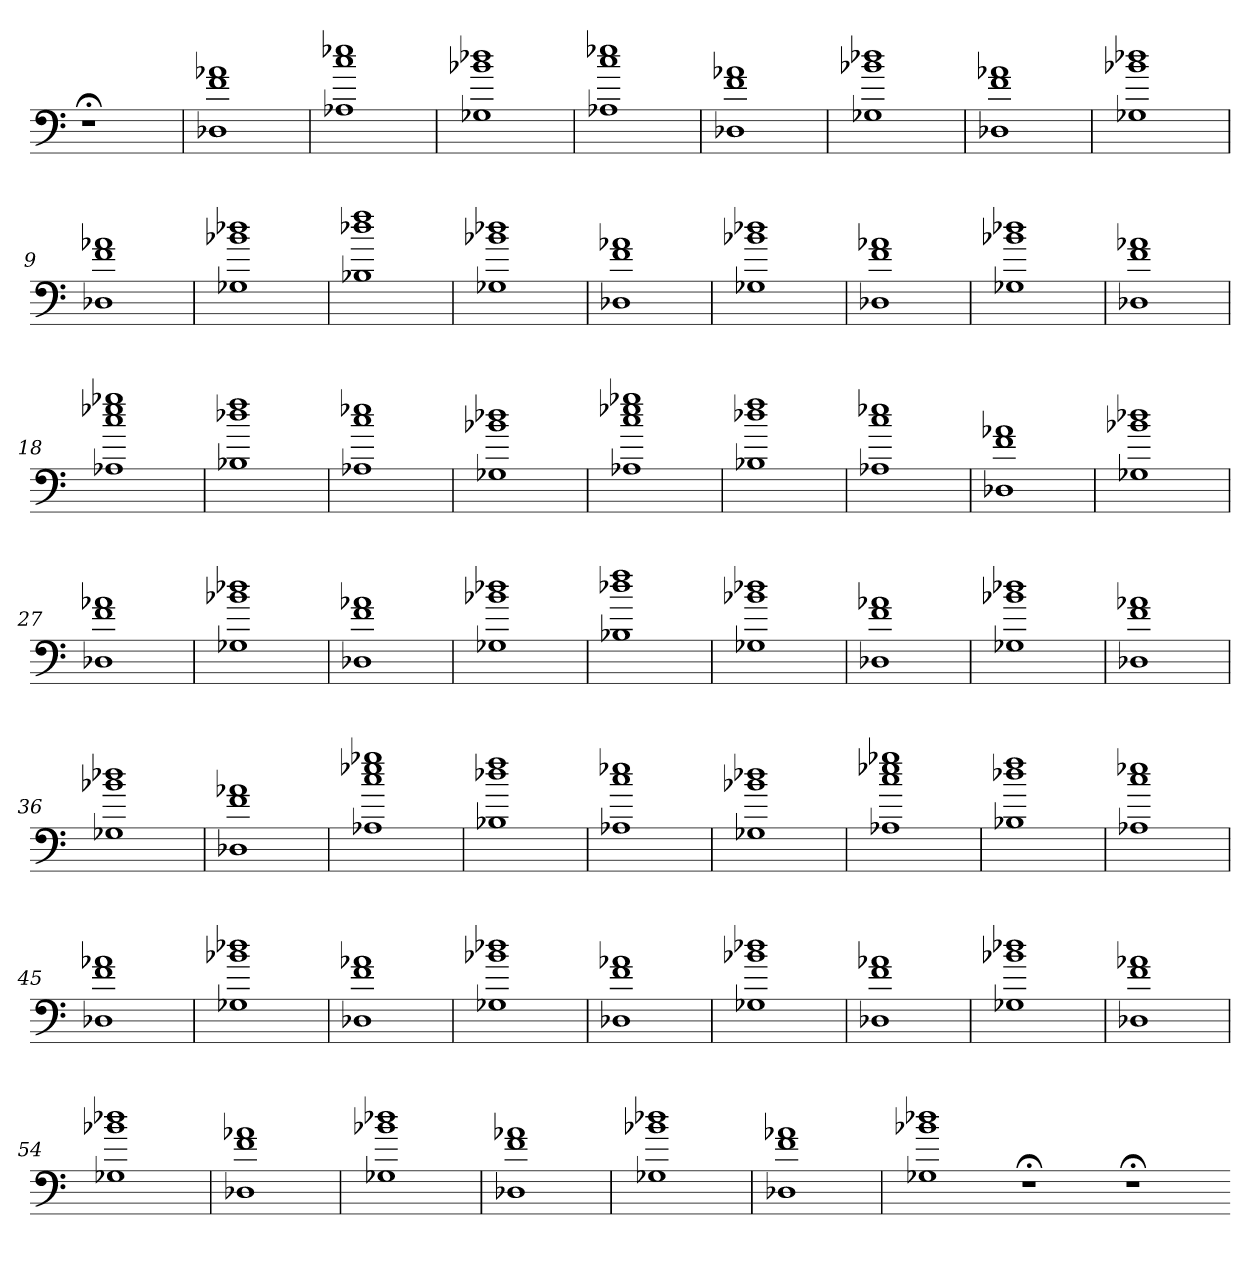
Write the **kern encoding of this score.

**kern
*part1
*staff1
=
1r;<
=1
1D-X 1f 1a-X
=2
1A-X 1cc 1ee-X
=3
1G-X 1b-X 1dd-X
=4
1A-X 1cc 1ee-X
=5
1D-X 1f 1a-X
=6
1G-X 1b-X 1dd-X
=7
1D-X 1f 1a-X
=8
1G-X 1b-X 1dd-X
=9
1D-X 1f 1a-X
=10
1G-X 1b-X 1dd-X
=11
1B-X 1dd-X 1ff
=12
1G-X 1b-X 1dd-X
=13
1D-X 1f 1a-X
=14
1G-X 1b-X 1dd-X
=15
1D-X 1f 1a-X
=16
1G-X 1b-X 1dd-X
=17
1D-X 1f 1a-X
=18
1A-X 1cc 1ee-X 1gg-X
=19
1B-X 1dd-X 1ff
=20
1A-X 1cc 1ee-X
=21
1G-X 1b-X 1dd-X
=22
1A-X 1cc 1ee-X 1gg-X
=23
1B-X 1dd-X 1ff
=24
1A-X 1cc 1ee-X
=25
1D-X 1f 1a-X
=26
1G-X 1b-X 1dd-X
=27
1D-X 1f 1a-X
=28
1G-X 1b-X 1dd-X
=29
1D-X 1f 1a-X
=30
1G-X 1b-X 1dd-X
=31
1B-X 1dd-X 1ff
=32
1G-X 1b-X 1dd-X
=33
1D-X 1f 1a-X
=34
1G-X 1b-X 1dd-X
=35
1D-X 1f 1a-X
=36
1G-X 1b-X 1dd-X
=37
1D-X 1f 1a-X
=38
1A-X 1cc 1ee-X 1gg-X
=39
1B-X 1dd-X 1ff
=40
1A-X 1cc 1ee-X
=41
1G-X 1b-X 1dd-X
=42
1A-X 1cc 1ee-X 1gg-X
=43
1B-X 1dd-X 1ff
=44
1A-X 1cc 1ee-X
=45
1D-X 1f 1a-X
=46
1G-X 1b-X 1dd-X
=47
1D-X 1f 1a-X
=48
1G-X 1b-X 1dd-X
=49
1D-X 1f 1a-X
=50
1G-X 1b-X 1dd-X
=51
1D-X 1f 1a-X
=52
1G-X 1b-X 1dd-X
=53
1D-X 1f 1a-X
=54
1G-X 1b-X 1dd-X
=55
1D-X 1f 1a-X
=56
1G-X 1b-X 1dd-X
=57
1D-X 1f 1a-X
=58
1G-X 1b-X 1dd-X
=59
1D-X 1f 1a-X
=60
1G-X 1b-X 1dd-X
1r;<
1r;<
=-
*-
